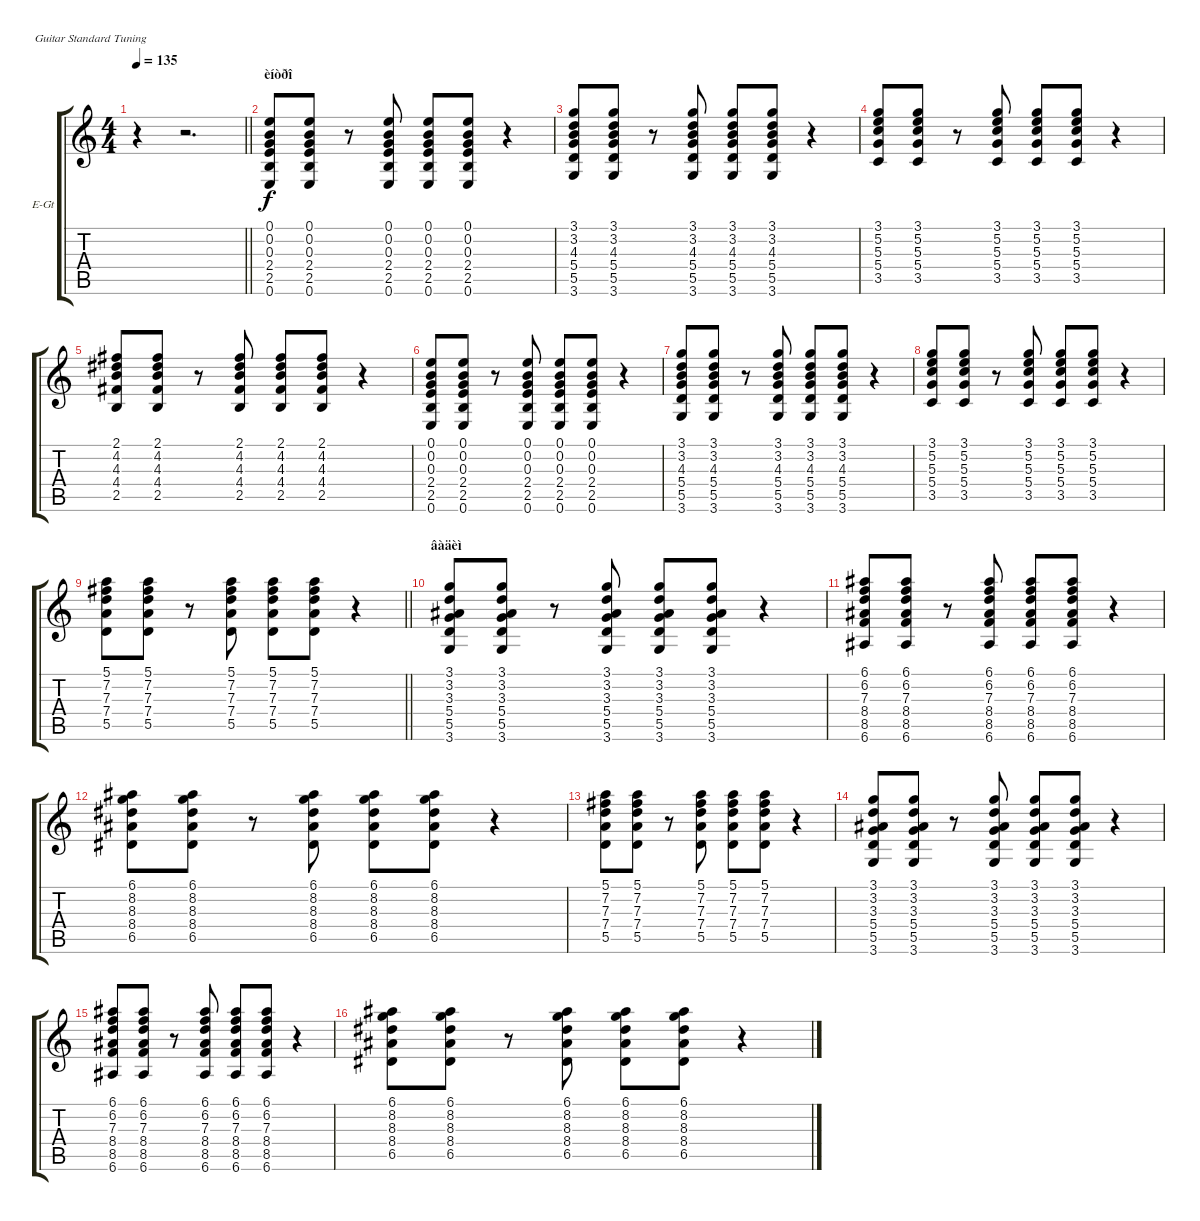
\bracketExtendMode groupsimilarinstruments
\firstSystemTrackNameOrientation horizontal
\otherSystemsTrackNameOrientation horizontal
\track ("Äîðîæêà 9" "E-Gt") {instrument electricguitarclean}
\staff {score tabs}
\tuning (E4 B3 G3 D3 A2 E2)
\ts (4 4)
\beaming (8 2 2 2 2)
\tempo 135
\clef g2
\barLineRight lightlight
\ks c
r.4{dy f instrument electricguitarclean} r.2{d} |
\section ("" "èíòðî")
(0.1 0.2 0.3 2.4 2.5 0.6).8 (0.1 0.2 0.3 2.4 2.5 0.6).8 r.8 (0.1 0.2 0.3 2.4 2.5 0.6).8 (0.1 0.2 0.3 2.4 2.5 0.6).8 (0.1 0.2 0.3 2.4 2.5 0.6).8 r.4 |
(3.1 3.2 4.3 5.4 5.5 3.6).8 (3.1 3.2 4.3 5.4 5.5 3.6).8 r.8 (3.1 3.2 4.3 5.4 5.5 3.6).8 (3.1 3.2 4.3 5.4 5.5 3.6).8 (3.1 3.2 4.3 5.4 5.5 3.6).8 r.4 |
(3.1 5.2 5.3 5.4 3.5).8 (3.1 5.2 5.3 5.4 3.5).8 r.8 (3.1 5.2 5.3 5.4 3.5).8 (3.1 5.2 5.3 5.4 3.5).8 (3.1 5.2 5.3 5.4 3.5).8 r.4 |
(2.1 4.2 4.3 4.4 2.5).8 (2.1 4.2 4.3 4.4 2.5).8 r.8 (2.1 4.2 4.3 4.4 2.5).8 (2.1 4.2 4.3 4.4 2.5).8 (2.1 4.2 4.3 4.4 2.5).8 r.4 |
(0.1 0.2 0.3 2.4 2.5 0.6).8 (0.1 0.2 0.3 2.4 2.5 0.6).8 r.8 (0.1 0.2 0.3 2.4 2.5 0.6).8 (0.1 0.2 0.3 2.4 2.5 0.6).8 (0.1 0.2 0.3 2.4 2.5 0.6).8 r.4 |
(3.1 3.2 4.3 5.4 5.5 3.6).8 (3.1 3.2 4.3 5.4 5.5 3.6).8 r.8 (3.1 3.2 4.3 5.4 5.5 3.6).8 (3.1 3.2 4.3 5.4 5.5 3.6).8 (3.1 3.2 4.3 5.4 5.5 3.6).8 r.4 |
(3.1 5.2 5.3 5.4 3.5).8 (3.1 5.2 5.3 5.4 3.5).8 r.8 (3.1 5.2 5.3 5.4 3.5).8 (3.1 5.2 5.3 5.4 3.5).8 (3.1 5.2 5.3 5.4 3.5).8 r.4 |
\barLineRight lightlight
(5.1 7.2 7.3 7.4 5.5).8 (5.1 7.2 7.3 7.4 5.5).8 r.8 (5.1 7.2 7.3 7.4 5.5).8 (5.1 7.2 7.3 7.4 5.5).8 (5.1 7.2 7.3 7.4 5.5).8 r.4 |
\section ("" "âàäèì")
(3.1 3.2 3.3 5.4 5.5 3.6).8 (3.1 3.2 3.3 5.4 5.5 3.6).8 r.8 (3.1 3.2 3.3 5.4 5.5 3.6).8 (3.1 3.2 3.3 5.4 5.5 3.6).8 (3.1 3.2 3.3 5.4 5.5 3.6).8 r.4 |
(6.1 6.2 7.3 8.4 8.5 6.6).8 (6.1 6.2 7.3 8.4 8.5 6.6).8 r.8 (6.1 6.2 7.3 8.4 8.5 6.6).8 (6.1 6.2 7.3 8.4 8.5 6.6).8 (6.1 6.2 7.3 8.4 8.5 6.6).8 r.4 |
(6.1 8.2 8.3 8.4 6.5).8 (6.1 8.2 8.3 8.4 6.5).8 r.8 (6.1 8.2 8.3 8.4 6.5).8 (6.1 8.2 8.3 8.4 6.5).8 (6.1 8.2 8.3 8.4 6.5).8 r.4 |
(5.1 7.2 7.3 7.4 5.5).8 (5.1 7.2 7.3 7.4 5.5).8 r.8 (5.1 7.2 7.3 7.4 5.5).8 (5.1 7.2 7.3 7.4 5.5).8 (5.1 7.2 7.3 7.4 5.5).8 r.4 |
(3.1 3.2 3.3 5.4 5.5 3.6).8 (3.1 3.2 3.3 5.4 5.5 3.6).8 r.8 (3.1 3.2 3.3 5.4 5.5 3.6).8 (3.1 3.2 3.3 5.4 5.5 3.6).8 (3.1 3.2 3.3 5.4 5.5 3.6).8 r.4 |
(6.1 6.2 7.3 8.4 8.5 6.6).8 (6.1 6.2 7.3 8.4 8.5 6.6).8 r.8 (6.1 6.2 7.3 8.4 8.5 6.6).8 (6.1 6.2 7.3 8.4 8.5 6.6).8 (6.1 6.2 7.3 8.4 8.5 6.6).8 r.4 |
(6.1 8.2 8.3 8.4 6.5).8 (6.1 8.2 8.3 8.4 6.5).8 r.8 (6.1 8.2 8.3 8.4 6.5).8 (6.1 8.2 8.3 8.4 6.5).8 (6.1 8.2 8.3 8.4 6.5).8 r.4
